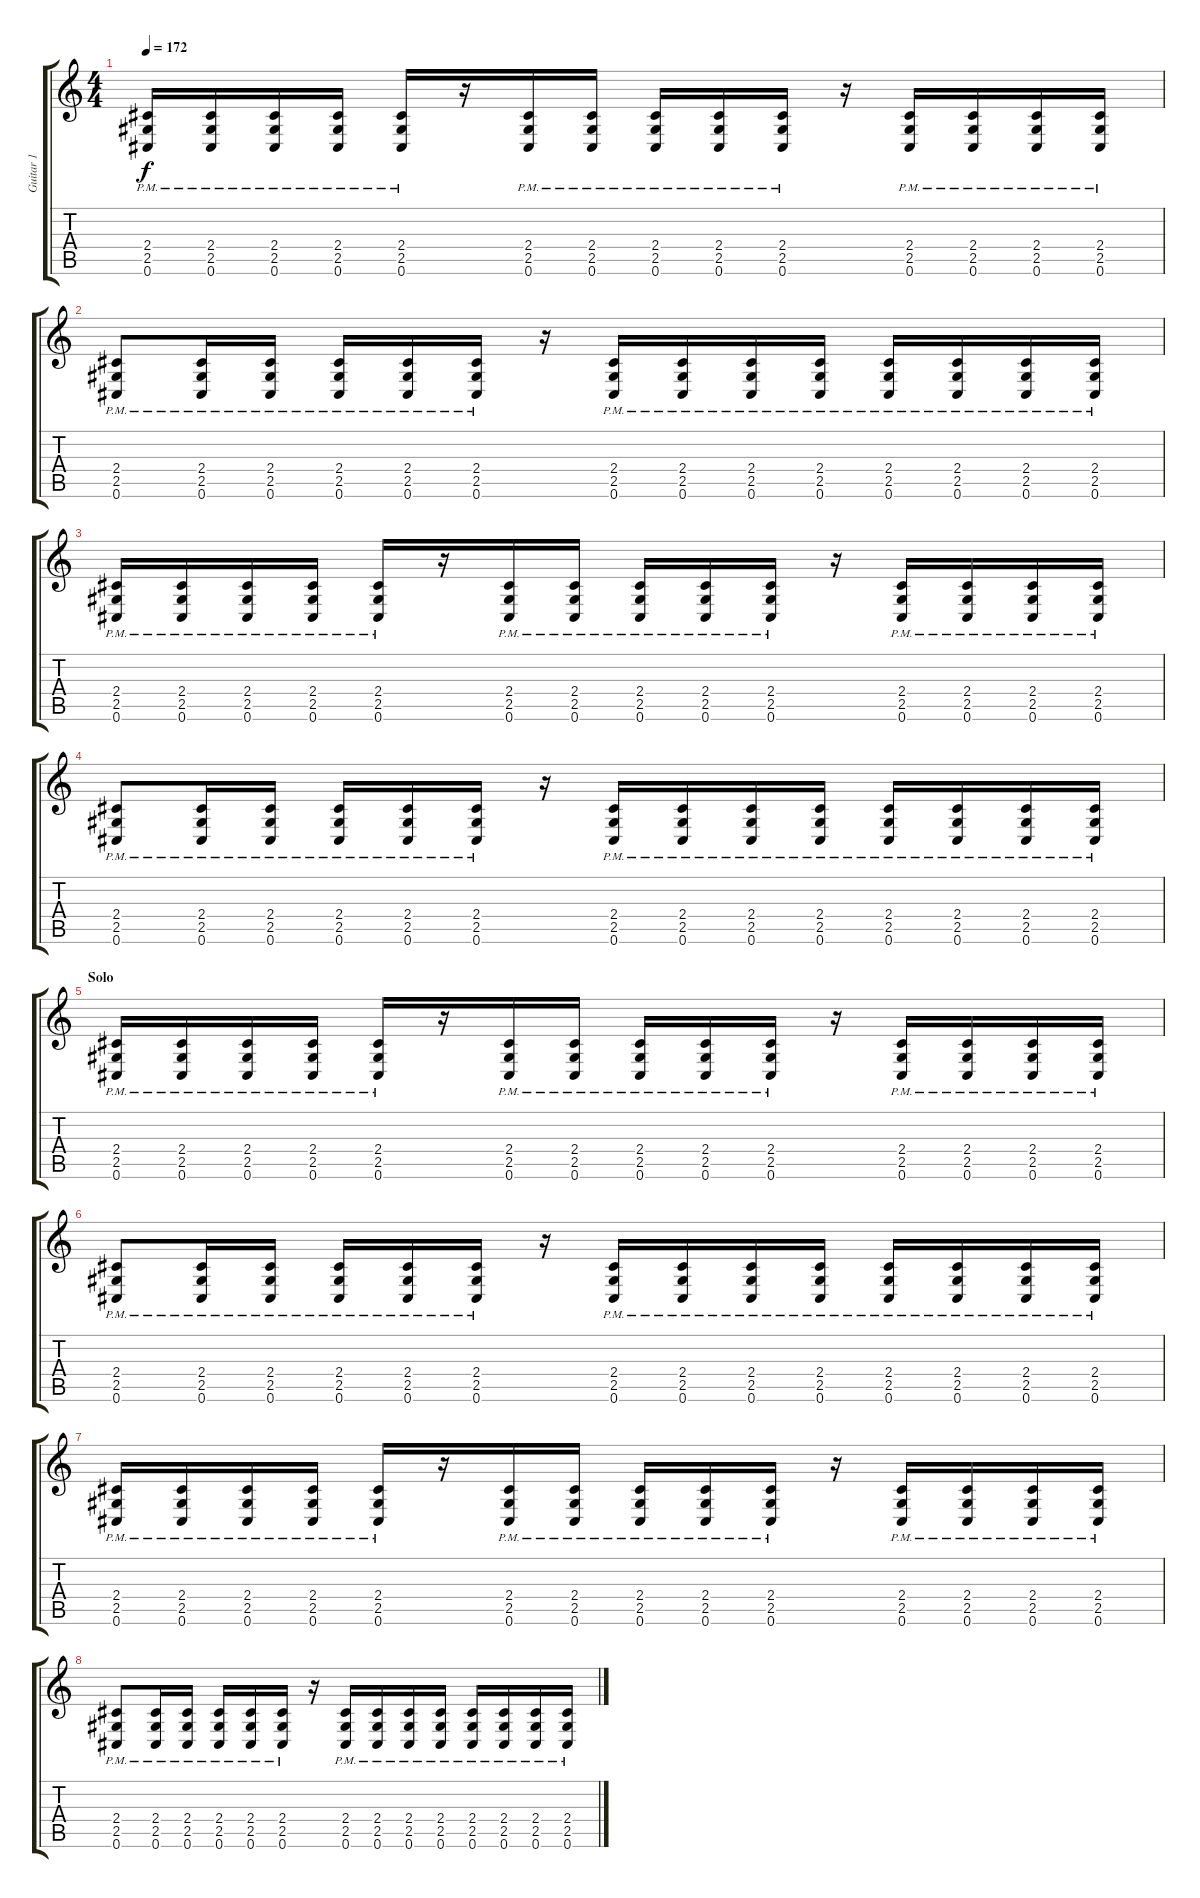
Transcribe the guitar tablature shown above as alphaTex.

\track ("Guitar 1" "Guitar 1") {instrument distortionguitar}
\staff {score tabs}
\tuning (Db4 Ab3 E3 B2 Gb2 Db2) {hide}
\ts (4 4)
\tempo 172
\clef g2
\ks c
(2.4{pm} 2.5{pm} 0.6{pm}).16{dy f} (2.4{pm} 2.5{pm} 0.6{pm}).16 (2.4{pm} 2.5{pm} 0.6{pm}).16 (2.4{pm} 2.5{pm} 0.6{pm}).16 (2.4{pm} 2.5{pm} 0.6{pm}).16 r.16 (2.4{pm} 2.5{pm} 0.6{pm}).16 (2.4{pm} 2.5{pm} 0.6{pm}).16 (2.4{pm} 2.5{pm} 0.6{pm}).16 (2.4{pm} 2.5{pm} 0.6{pm}).16 (2.4{pm} 2.5{pm} 0.6{pm}).16 r.16 (2.4{pm} 2.5{pm} 0.6{pm}).16 (2.4{pm} 2.5{pm} 0.6{pm}).16 (2.4{pm} 2.5{pm} 0.6{pm}).16 (2.4{pm} 2.5{pm} 0.6{pm}).16 |
(2.4{pm} 2.5{pm} 0.6{pm}).8 (2.4{pm} 2.5{pm} 0.6{pm}).16 (2.4{pm} 2.5{pm} 0.6{pm}).16 (2.4{pm} 2.5{pm} 0.6{pm}).16 (2.4{pm} 2.5{pm} 0.6{pm}).16 (2.4{pm} 2.5{pm} 0.6{pm}).16 r.16 (2.4{pm} 2.5{pm} 0.6{pm}).16 (2.4{pm} 2.5{pm} 0.6{pm}).16 (2.4{pm} 2.5{pm} 0.6{pm}).16 (2.4{pm} 2.5{pm} 0.6{pm}).16 (2.4{pm} 2.5{pm} 0.6{pm}).16 (2.4{pm} 2.5{pm} 0.6{pm}).16 (2.4{pm} 2.5{pm} 0.6{pm}).16 (2.4{pm} 2.5{pm} 0.6{pm}).16 |
(2.4{pm} 2.5{pm} 0.6{pm}).16 (2.4{pm} 2.5{pm} 0.6{pm}).16 (2.4{pm} 2.5{pm} 0.6{pm}).16 (2.4{pm} 2.5{pm} 0.6{pm}).16 (2.4{pm} 2.5{pm} 0.6{pm}).16 r.16 (2.4{pm} 2.5{pm} 0.6{pm}).16 (2.4{pm} 2.5{pm} 0.6{pm}).16 (2.4{pm} 2.5{pm} 0.6{pm}).16 (2.4{pm} 2.5{pm} 0.6{pm}).16 (2.4{pm} 2.5{pm} 0.6{pm}).16 r.16 (2.4{pm} 2.5{pm} 0.6{pm}).16 (2.4{pm} 2.5{pm} 0.6{pm}).16 (2.4{pm} 2.5{pm} 0.6{pm}).16 (2.4{pm} 2.5{pm} 0.6{pm}).16 |
(2.4{pm} 2.5{pm} 0.6{pm}).8 (2.4{pm} 2.5{pm} 0.6{pm}).16 (2.4{pm} 2.5{pm} 0.6{pm}).16 (2.4{pm} 2.5{pm} 0.6{pm}).16 (2.4{pm} 2.5{pm} 0.6{pm}).16 (2.4{pm} 2.5{pm} 0.6{pm}).16 r.16 (2.4{pm} 2.5{pm} 0.6{pm}).16 (2.4{pm} 2.5{pm} 0.6{pm}).16 (2.4{pm} 2.5{pm} 0.6{pm}).16 (2.4{pm} 2.5{pm} 0.6{pm}).16 (2.4{pm} 2.5{pm} 0.6{pm}).16 (2.4{pm} 2.5{pm} 0.6{pm}).16 (2.4{pm} 2.5{pm} 0.6{pm}).16 (2.4{pm} 2.5{pm} 0.6{pm}).16 |
\section ("" "Solo")
(2.4{pm} 2.5{pm} 0.6{pm}).16 (2.4{pm} 2.5{pm} 0.6{pm}).16 (2.4{pm} 2.5{pm} 0.6{pm}).16 (2.4{pm} 2.5{pm} 0.6{pm}).16 (2.4{pm} 2.5{pm} 0.6{pm}).16 r.16 (2.4{pm} 2.5{pm} 0.6{pm}).16 (2.4{pm} 2.5{pm} 0.6{pm}).16 (2.4{pm} 2.5{pm} 0.6{pm}).16 (2.4{pm} 2.5{pm} 0.6{pm}).16 (2.4{pm} 2.5{pm} 0.6{pm}).16 r.16 (2.4{pm} 2.5{pm} 0.6{pm}).16 (2.4{pm} 2.5{pm} 0.6{pm}).16 (2.4{pm} 2.5{pm} 0.6{pm}).16 (2.4{pm} 2.5{pm} 0.6{pm}).16 |
(2.4{pm} 2.5{pm} 0.6{pm}).8 (2.4{pm} 2.5{pm} 0.6{pm}).16 (2.4{pm} 2.5{pm} 0.6{pm}).16 (2.4{pm} 2.5{pm} 0.6{pm}).16 (2.4{pm} 2.5{pm} 0.6{pm}).16 (2.4{pm} 2.5{pm} 0.6{pm}).16 r.16 (2.4{pm} 2.5{pm} 0.6{pm}).16 (2.4{pm} 2.5{pm} 0.6{pm}).16 (2.4{pm} 2.5{pm} 0.6{pm}).16 (2.4{pm} 2.5{pm} 0.6{pm}).16 (2.4{pm} 2.5{pm} 0.6{pm}).16 (2.4{pm} 2.5{pm} 0.6{pm}).16 (2.4{pm} 2.5{pm} 0.6{pm}).16 (2.4{pm} 2.5{pm} 0.6{pm}).16 |
(2.4{pm} 2.5{pm} 0.6{pm}).16 (2.4{pm} 2.5{pm} 0.6{pm}).16 (2.4{pm} 2.5{pm} 0.6{pm}).16 (2.4{pm} 2.5{pm} 0.6{pm}).16 (2.4{pm} 2.5{pm} 0.6{pm}).16 r.16 (2.4{pm} 2.5{pm} 0.6{pm}).16 (2.4{pm} 2.5{pm} 0.6{pm}).16 (2.4{pm} 2.5{pm} 0.6{pm}).16 (2.4{pm} 2.5{pm} 0.6{pm}).16 (2.4{pm} 2.5{pm} 0.6{pm}).16 r.16 (2.4{pm} 2.5{pm} 0.6{pm}).16 (2.4{pm} 2.5{pm} 0.6{pm}).16 (2.4{pm} 2.5{pm} 0.6{pm}).16 (2.4{pm} 2.5{pm} 0.6{pm}).16 |
(2.4{pm} 2.5{pm} 0.6{pm}).8 (2.4{pm} 2.5{pm} 0.6{pm}).16 (2.4{pm} 2.5{pm} 0.6{pm}).16 (2.4{pm} 2.5{pm} 0.6{pm}).16 (2.4{pm} 2.5{pm} 0.6{pm}).16 (2.4{pm} 2.5{pm} 0.6{pm}).16 r.16 (2.4{pm} 2.5{pm} 0.6{pm}).16 (2.4{pm} 2.5{pm} 0.6{pm}).16 (2.4{pm} 2.5{pm} 0.6{pm}).16 (2.4{pm} 2.5{pm} 0.6{pm}).16 (2.4{pm} 2.5{pm} 0.6{pm}).16 (2.4{pm} 2.5{pm} 0.6{pm}).16 (2.4{pm} 2.5{pm} 0.6{pm}).16 (2.4{pm} 2.5{pm} 0.6{pm}).16
